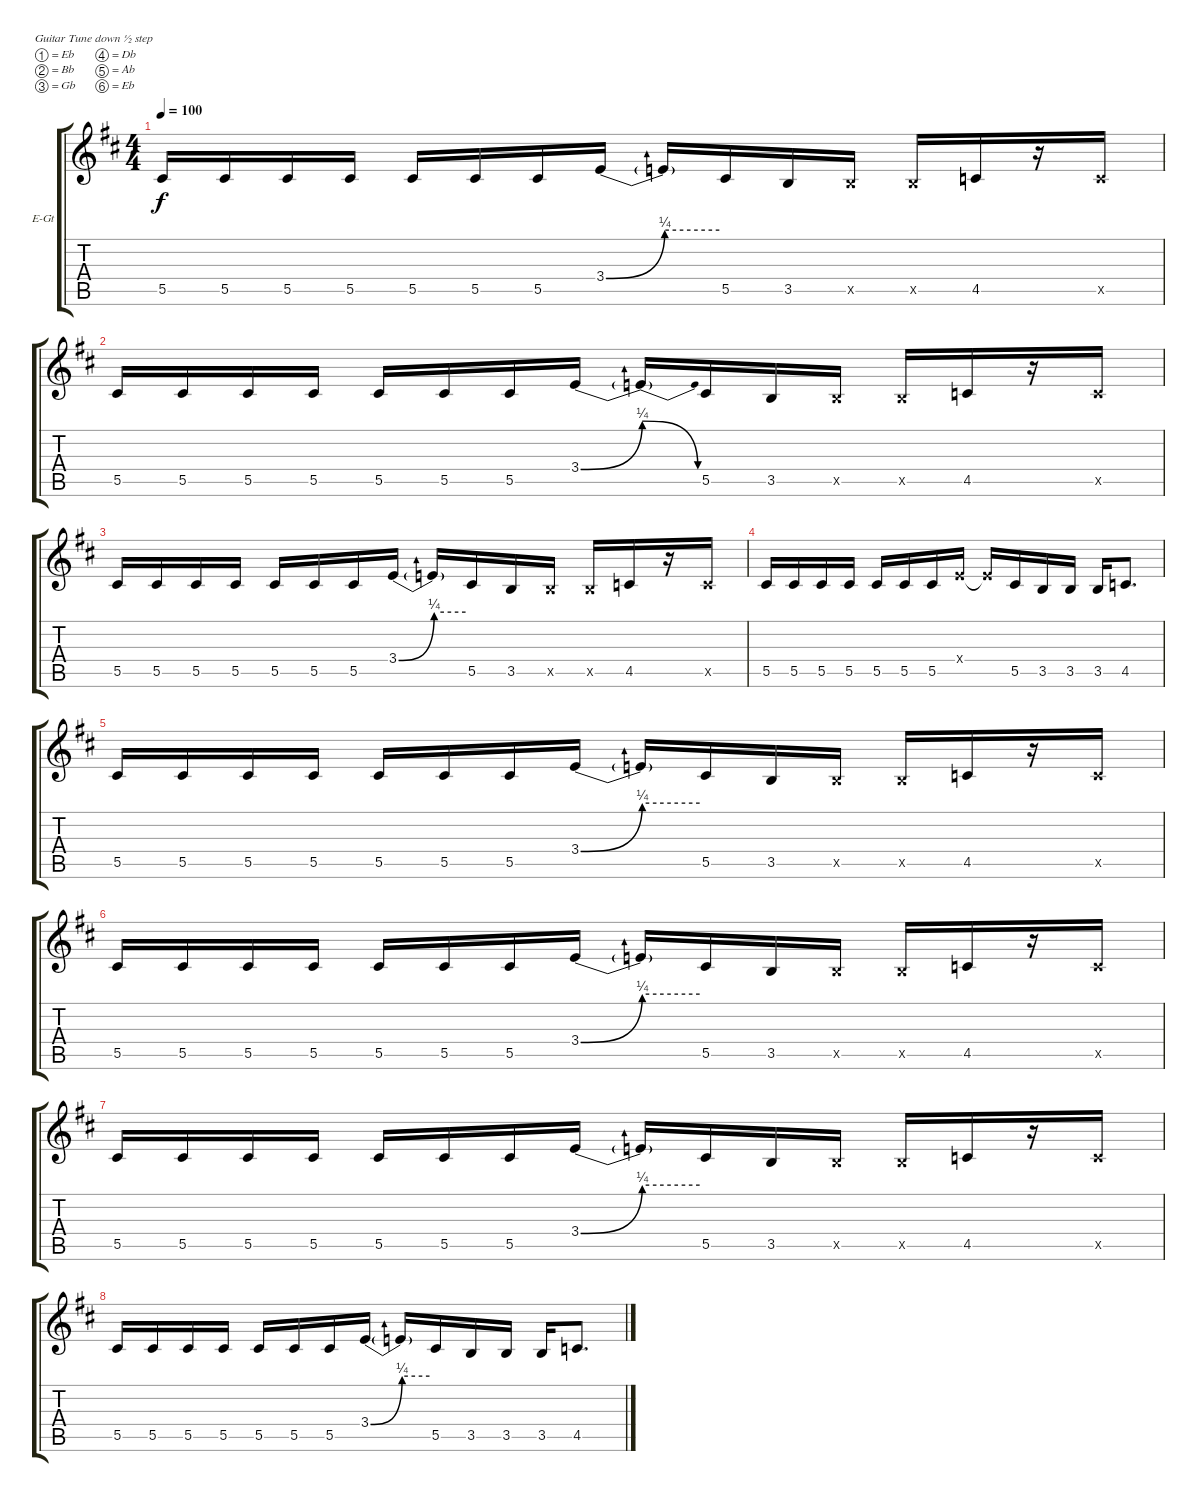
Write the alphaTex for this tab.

\bracketExtendMode groupsimilarinstruments
\firstSystemTrackNameOrientation horizontal
\otherSystemsTrackNameOrientation horizontal
\track ("Untitled" "E-Gt") {instrument overdrivenguitar}
\staff {score tabs}
\tuning (Eb4 Bb3 Gb3 Db3 Ab2 Eb2)
\ts (4 4)
\beaming (8 2 2 2 2)
\tempo 100
\clef g2
\ks d
5.5.16{dy f instrument overdrivenguitar} 5.5.16 5.5.16 5.5.16 5.5.16 5.5.16 5.5.16 3.4{be (bend 0 0 60 1)}.16 3.4{be (hold 0 1 60 1) t}.16 5.5.16 3.5.16 3.5{x}.16 3.5{x}.16 4.5.16 r.16 4.5{x}.16 |
5.5.16 5.5.16 5.5.16 5.5.16 5.5.16 5.5.16 5.5.16 3.4{be (bend 0 0 60 1)}.16 3.4{be (release 0 1 60 0) t}.16 5.5.16 3.5.16 3.5{x}.16 3.5{x}.16 4.5.16 r.16 4.5{x}.16 |
5.5.16 5.5.16 5.5.16 5.5.16 5.5.16 5.5.16 5.5.16 3.4{be (bend 0 0 60 1)}.16 3.4{be (hold 0 1 60 1) t}.16 5.5.16 3.5.16 3.5{x}.16 3.5{x}.16 4.5.16 r.16 4.5{x}.16 |
5.5.16 5.5.16 5.5.16 5.5.16 5.5.16 5.5.16 5.5.16 3.4{x}.16 3.4{x t}.16 5.5.16 3.5.16 3.5.16 3.5.16 4.5.8{d} |
5.5.16 5.5.16 5.5.16 5.5.16 5.5.16 5.5.16 5.5.16 3.4{be (bend 0 0 60 1)}.16 3.4{be (hold 0 1 60 1) t}.16 5.5.16 3.5.16 3.5{x}.16 3.5{x}.16 4.5.16 r.16 4.5{x}.16 |
5.5.16 5.5.16 5.5.16 5.5.16 5.5.16 5.5.16 5.5.16 3.4{be (bend 0 0 60 1)}.16 3.4{be (hold 0 1 60 1) t}.16 5.5.16 3.5.16 3.5{x}.16 3.5{x}.16 4.5.16 r.16 4.5{x}.16 |
5.5.16 5.5.16 5.5.16 5.5.16 5.5.16 5.5.16 5.5.16 3.4{be (bend 0 0 60 1)}.16 3.4{be (hold 0 1 60 1) t}.16 5.5.16 3.5.16 3.5{x}.16 3.5{x}.16 4.5.16 r.16 4.5{x}.16 |
5.5.16 5.5.16 5.5.16 5.5.16 5.5.16 5.5.16 5.5.16 3.4{be (bend 0 0 60 1)}.16 3.4{be (hold 0 1 60 1) t}.16 5.5.16 3.5.16 3.5.16 3.5.16 4.5.8{d}
